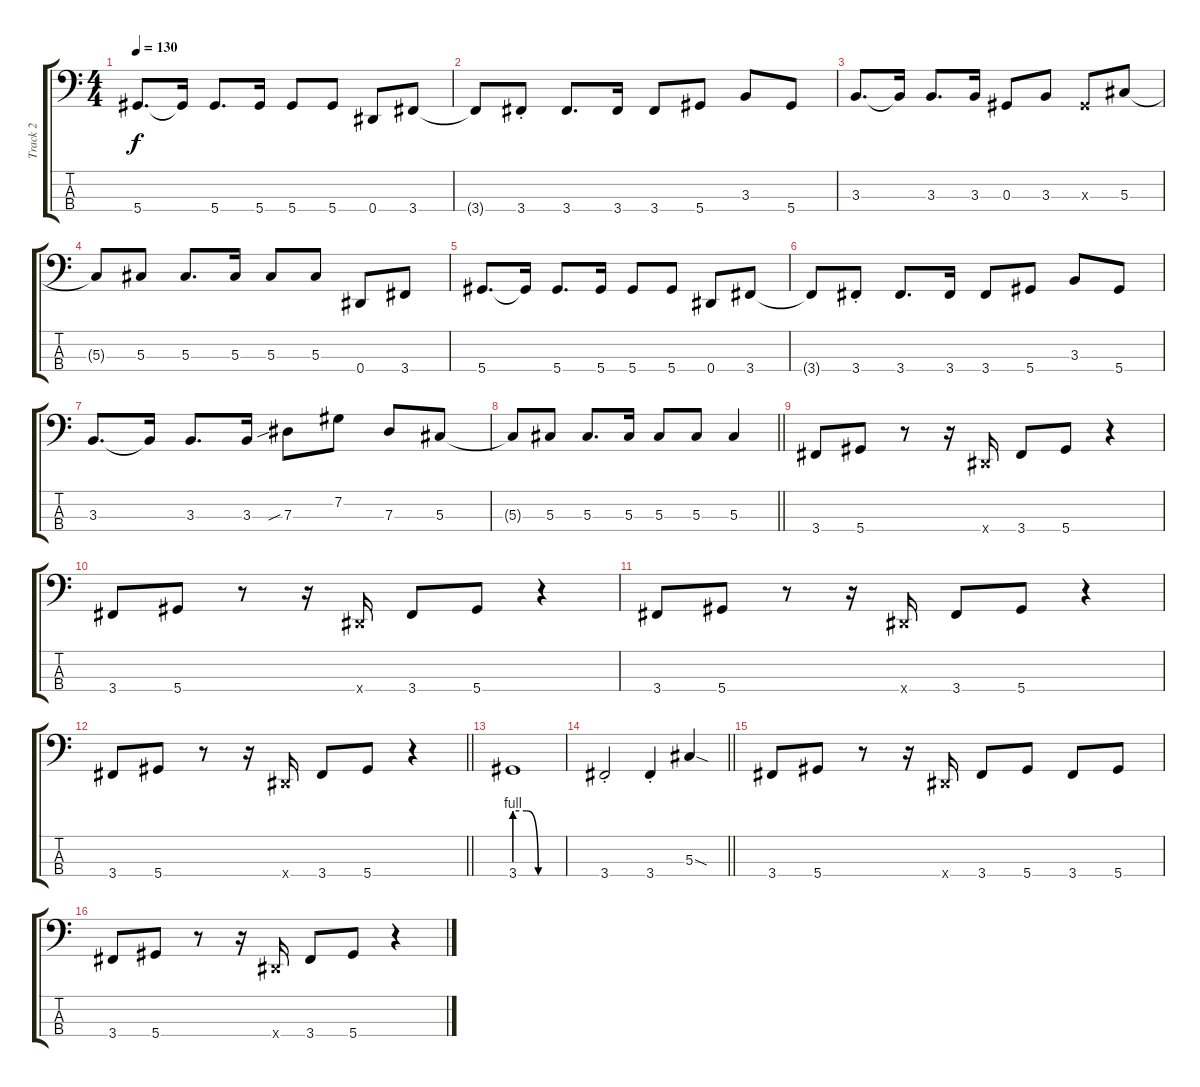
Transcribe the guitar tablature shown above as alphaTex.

\track ("Track 2" "Track 2") {instrument electricbassfinger}
\staff {score tabs}
\tuning (Gb2 Db2 Ab1 Eb1) {hide}
\ts (4 4)
\tempo 130
\clef f4
\ks c
5.4.8{d dy f} 5.4{t}.16 5.4.8{d} 5.4.16 5.4.8 5.4.8 0.4.8 3.4.8 |
3.4{t}.8 3.4{st}.8 3.4.8{d} 3.4.16 3.4.8 5.4.8 3.3.8 5.4.8 |
3.3.8{d} 3.3{t}.16 3.3.8{d} 3.3.16 0.3.8 3.3.8 0.3{x}.8 5.3.8 |
5.3{t}.8 5.3.8 5.3.8{d} 5.3.16 5.3.8 5.3.8 0.4.8 3.4.8 |
5.4.8{d} 5.4{t}.16 5.4.8{d} 5.4.16 5.4.8 5.4.8 0.4.8 3.4.8 |
3.4{t}.8 3.4{st}.8 3.4.8{d} 3.4.16 3.4.8 5.4.8 3.3.8 5.4.8 |
3.3.8{d} 3.3{t}.16 3.3.8{d} 3.3.16 7.3{sib}.8 7.2.8 7.3.8 5.3.8 |
\barLineRight lightlight
5.3{t}.8 5.3.8 5.3.8{d} 5.3.16 5.3.8 5.3.8 5.3.4 |
3.4.8 5.4.8 r.8 r.16 0.4{x}.16 3.4.8 5.4.8 r.4 |
3.4.8 5.4.8 r.8 r.16 0.4{x}.16 3.4.8 5.4.8 r.4 |
3.4.8 5.4.8 r.8 r.16 0.4{x}.16 3.4.8 5.4.8 r.4 |
\barLineRight lightlight
3.4.8 5.4.8 r.8 r.16 0.4{x}.16 3.4.8 5.4.8 r.4 |
3.4{be (custom 0 4 15 4 30 0 60 0)}.1 |
\barLineRight lightlight
3.4{st}.2 3.4{st}.4 5.3{sod}.4 |
3.4.8 5.4.8 r.8 r.16 0.4{x}.16 3.4.8 5.4.8 3.4.8 5.4.8 |
3.4.8 5.4.8 r.8 r.16 0.4{x}.16 3.4.8 5.4.8 r.4
